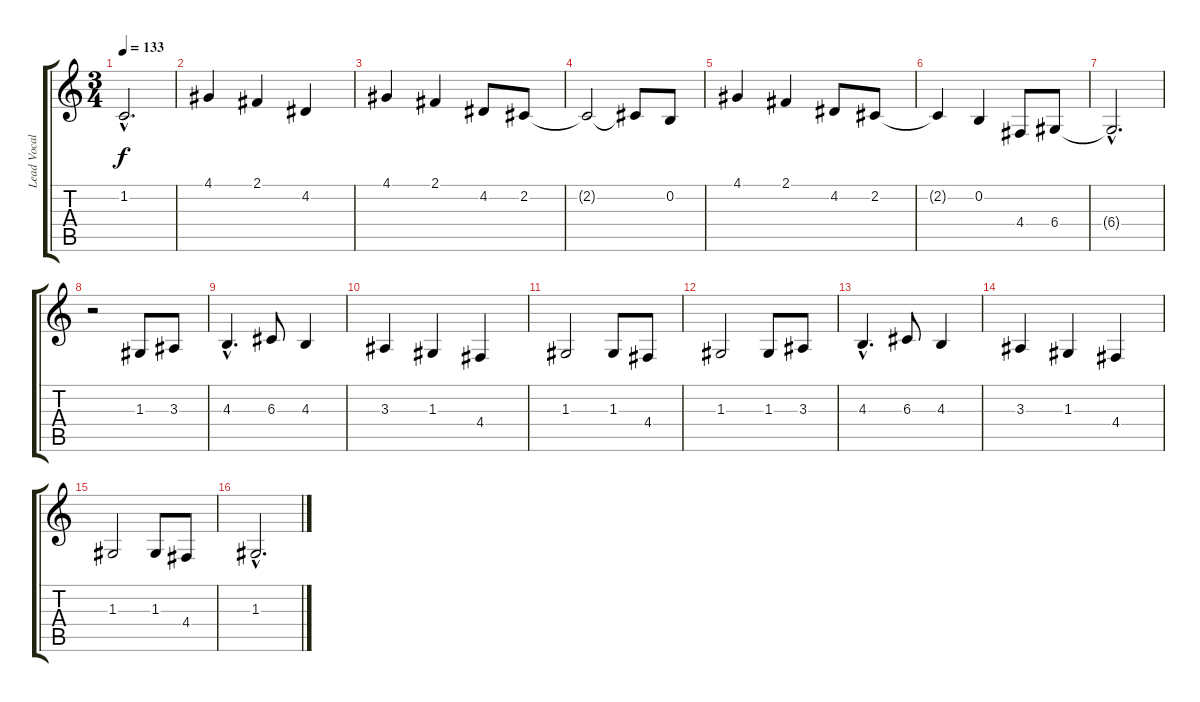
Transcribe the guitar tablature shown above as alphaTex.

\track ("Lead Vocals" "Lead Vocal") {instrument tenorsax}
\staff {score tabs}
\tuning (E4 B3 G3 D3 A2 E2) {hide}
\ts (3 4)
\tempo 133
\clef g2
\ks c
1.2{hac t}.2{d dy f} |
4.1.4 2.1.4 4.2.4 |
4.1.4 2.1.4 4.2.8 2.2.8 |
2.2{t}.2 2.2{t}.8 0.2.8 |
4.1.4 2.1.4 4.2.8 2.2.8 |
2.2{t}.4 0.2.4 4.4.8 6.4.8 |
6.4{hac t}.2{d} |
r.2{volume 11 instrument choiraahs} 1.3.8 3.3.8 |
4.3{hac}.4{d} 6.3.8 4.3.4 |
3.3.4 1.3.4 4.4.4 |
1.3.2 1.3.8 4.4.8 |
1.3.2 1.3.8 3.3.8 |
4.3{hac}.4{d} 6.3.8 4.3.4 |
3.3.4 1.3.4 4.4.4 |
1.3.2 1.3.8 4.4.8 |
1.3{hac}.2{d}
